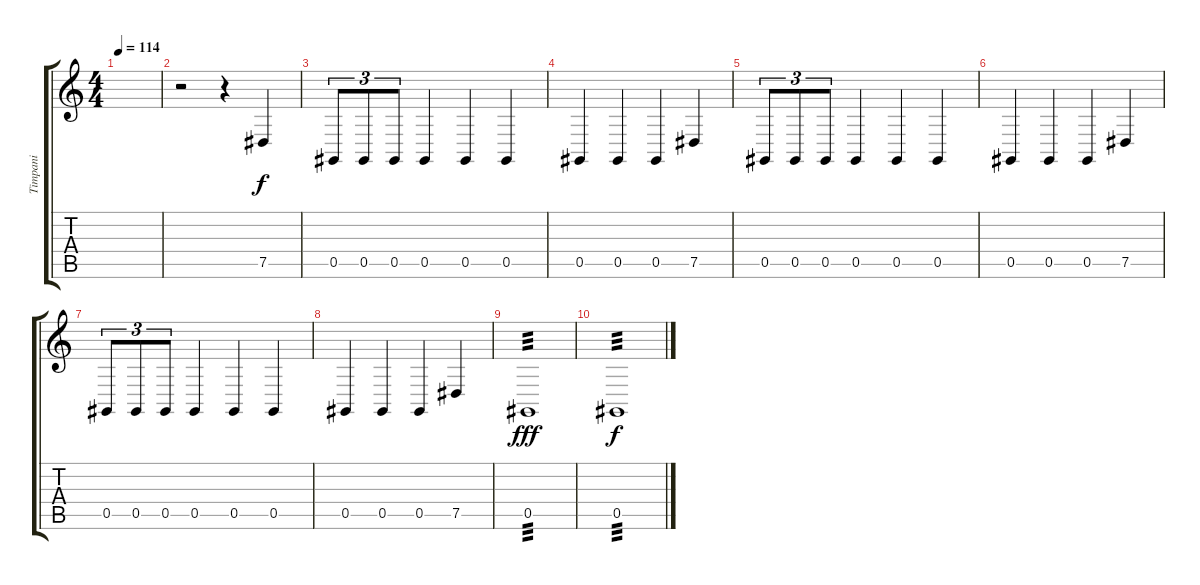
\track ("Timpani" "Timpani") {instrument timpani}
\staff {score tabs}
\tuning (Eb4 Bb3 Gb3 Db3 Ab2 Eb2) {hide}
\ts (4 4)
\tempo 114
\clef g2
\ks c
|
r.2 r.4 7.5.4 |
0.5.8{tu (3 2)} 0.5.8{tu (3 2)} 0.5.8{tu (3 2)} 0.5.4 0.5.4 0.5.4 |
0.5.4 0.5.4 0.5.4 7.5.4 |
0.5.8{tu (3 2)} 0.5.8{tu (3 2)} 0.5.8{tu (3 2)} 0.5.4 0.5.4 0.5.4 |
0.5.4 0.5.4 0.5.4 7.5.4 |
0.5.8{tu (3 2)} 0.5.8{tu (3 2)} 0.5.8{tu (3 2)} 0.5.4 0.5.4 0.5.4 |
0.5.4 0.5.4 0.5.4 7.5.4{volume 8} |
0.5.1{tp 3 dy fff volume 1} |
0.5.1{tp 3 dy f}
